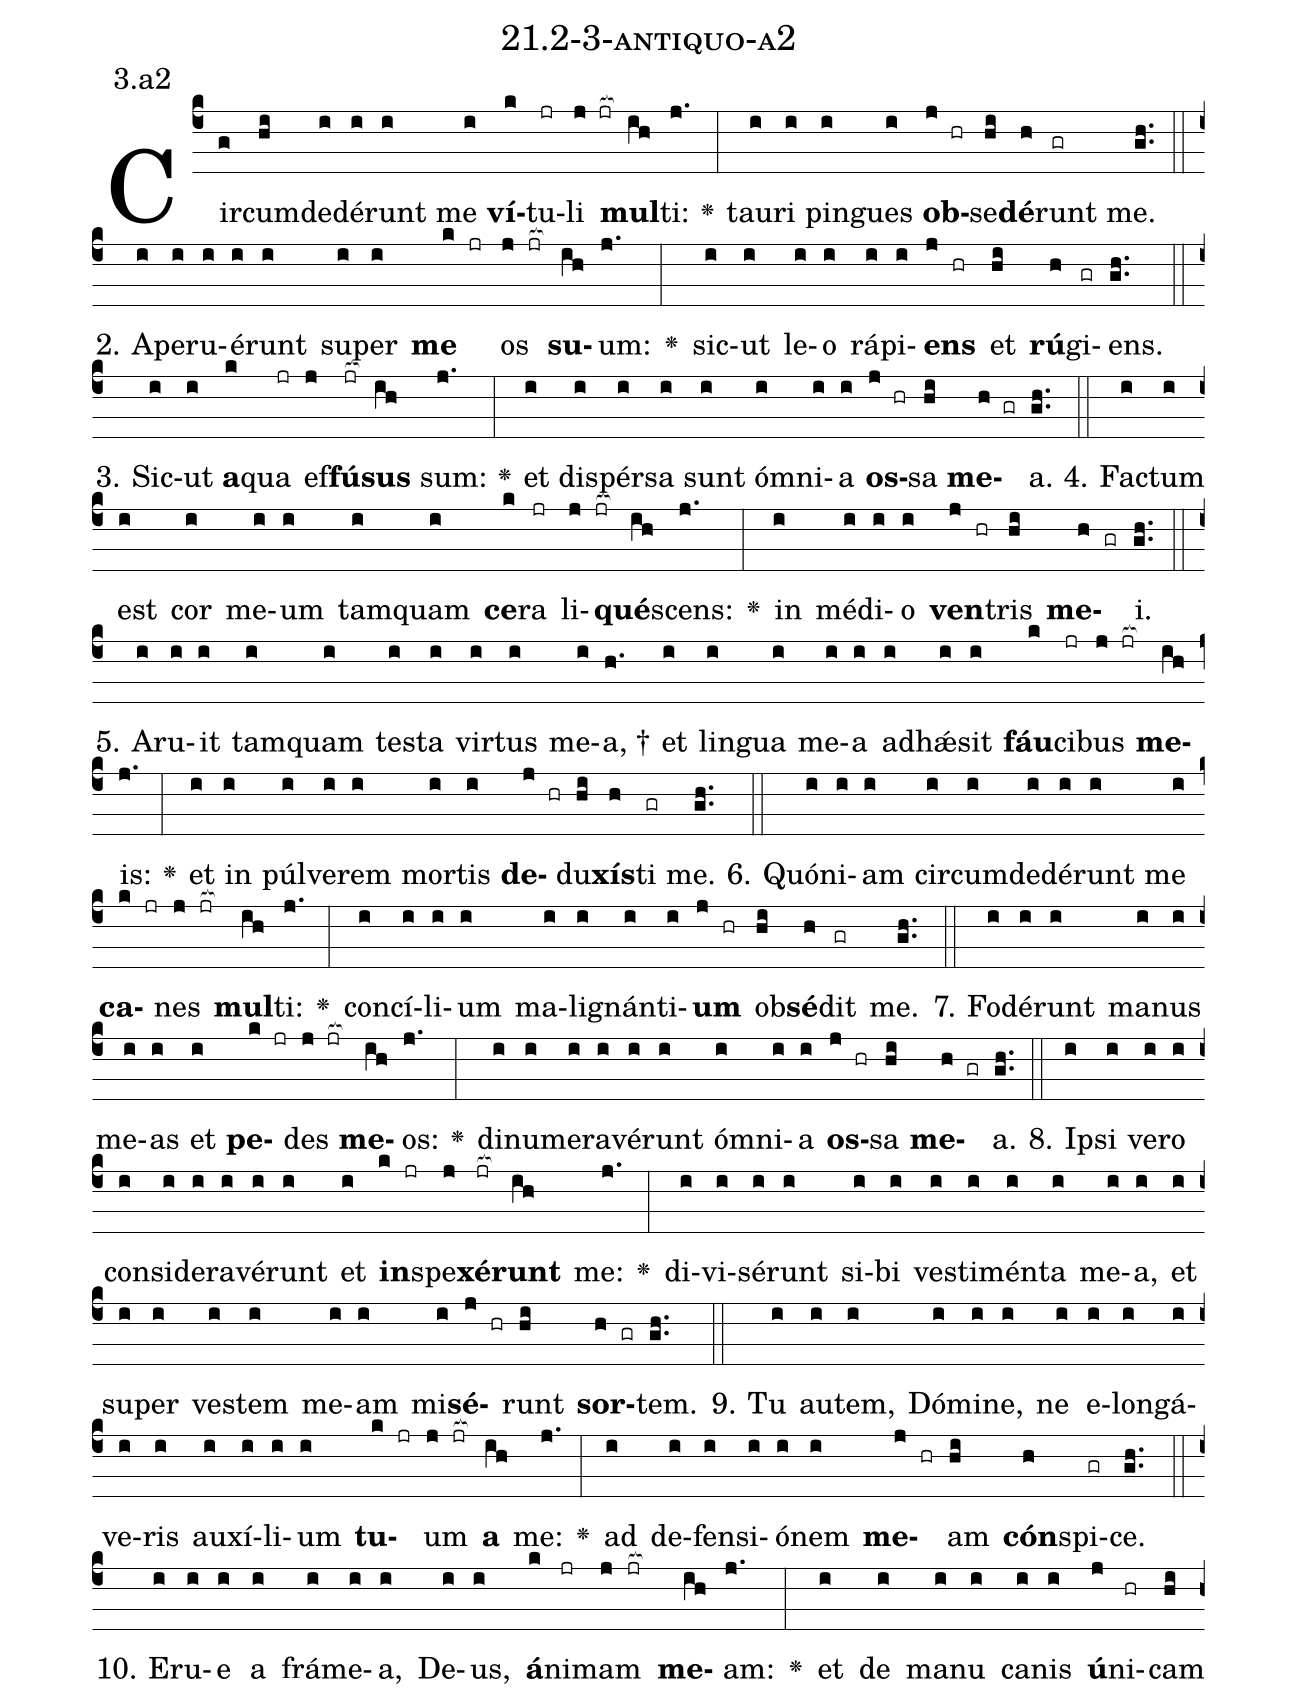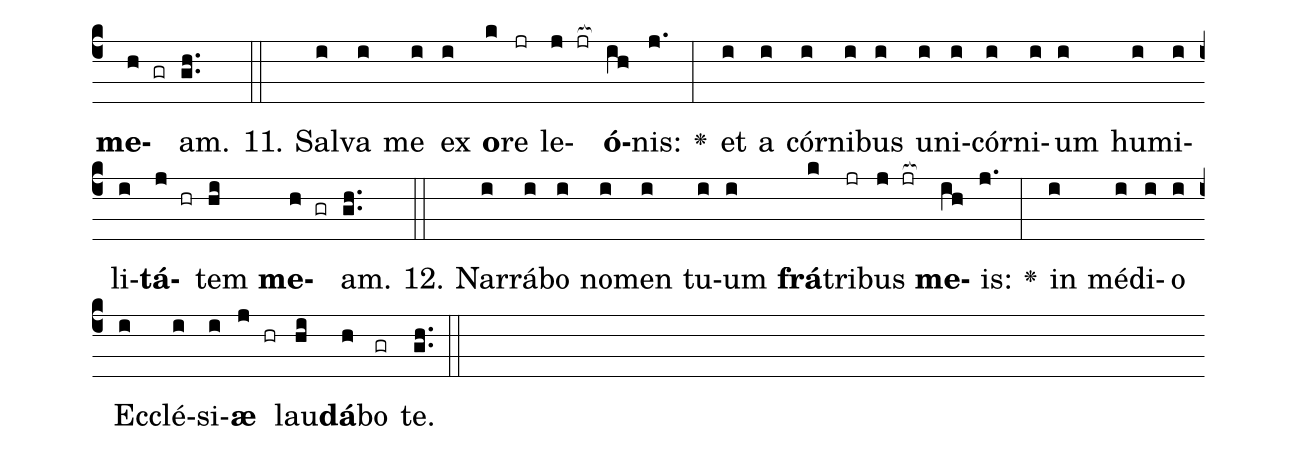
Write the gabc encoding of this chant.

name: 21.2-3-antiquo-a2;
annotation: 3.a2;
%%
(c4)Cir(g)cum(hi)de(i)dé(i)runt(i) me(i) <b>ví</b>(k)tu(jr)li(j jr[ocb:1{]) <b>mul</b>(ih[ocb:0}])ti:(j.) <v>\greheightstar</v>(:) tau(i)ri(i) pin(i)gues(i) <b>ob</b>(j hr)se(hi)<b>dé</b>(h)runt(gr) me.(gh..) (::)
2. A(i)pe(i)ru(i)é(i)runt(i) su(i)per(i) <b>me</b>(k jr) os(j jr[ocb:1{]) <b>su</b>(ih[ocb:0}])um:(j.) <v>\greheightstar</v>(:) sic(i)ut(i) le(i)o(i) rá(i)pi(i)<b>ens</b>(j hr) et(hi) <b>rú</b>(h)gi(gr)ens.(gh..) (::)
3. Sic(i)ut(i) <b>a</b>(k)qua(jr) ef(j)<b>fú</b>(jr[ocb:1{])<b>sus</b>(ih[ocb:0}]) sum:(j.) <v>\greheightstar</v>(:) et(i) di(i)spér(i)sa(i) sunt(i) óm(i)ni(i)a(i) <b>os</b>(j hr)sa(hi) <b>me</b>(h gr)a.(gh..) (::)
4. Fac(i)tum(i) est(i) cor(i) me(i)um(i) tam(i)quam(i) <b>ce</b>(k)ra(jr) li(j jr[ocb:1{])<b>qué</b>(ih[ocb:0}])scens:(j.) <v>\greheightstar</v>(:) in(i) mé(i)di(i)o(i) <b>ven</b>(j hr)tris(hi) <b>me</b>(h gr)i.(gh..) (::)
5. A(i)ru(i)it(i) tam(i)quam(i) tes(i)ta(i) vir(i)tus(i) me(i)a, †(h.) et(i) lin(i)gua(i) me(i)a(i) ad(i)hǽ(i)sit(i) <b>fáu</b>(k)ci(jr)bus(j jr[ocb:1{]) <b>me</b>(ih[ocb:0}])is:(j.) <v>\greheightstar</v>(:) et(i) in(i) púl(i)ve(i)rem(i) mor(i)tis(i) <b>de</b>(j hr)du(hi)<b>xís</b>(h)ti(gr) me.(gh..) (::)
6. Quón(i)i(i)am(i) cir(i)cum(i)de(i)dé(i)runt(i) me(i) <b>ca</b>(k jr)nes(j jr[ocb:1{]) <b>mul</b>(ih[ocb:0}])ti:(j.) <v>\greheightstar</v>(:) con(i)cí(i)li(i)um(i) ma(i)li(i)gnán(i)ti(i)<b>um</b>(j hr) ob(hi)<b>sé</b>(h)dit(gr) me.(gh..) (::)
7. Fo(i)dé(i)runt(i) ma(i)nus(i) me(i)as(i) et(i) <b>pe</b>(k jr)des(j jr[ocb:1{]) <b>me</b>(ih[ocb:0}])os:(j.) <v>\greheightstar</v>(:) di(i)nu(i)me(i)ra(i)vé(i)runt(i) óm(i)ni(i)a(i) <b>os</b>(j hr)sa(hi) <b>me</b>(h gr)a.(gh..) (::)
8. Ip(i)si(i) ve(i)ro(i) con(i)si(i)de(i)ra(i)vé(i)runt(i) et(i) <b>in</b>(k jr)spe(j)<b>xé</b>(jr[ocb:1{])<b>runt</b>(ih[ocb:0}]) me:(j.) <v>\greheightstar</v>(:) di(i)vi(i)sé(i)runt(i) si(i)bi(i) ves(i)ti(i)mén(i)ta(i) me(i)a,(i) et(i) su(i)per(i) ves(i)tem(i) me(i)am(i) mi(i)<b>sé</b>(j hr)runt(hi) <b>sor</b>(h gr)tem.(gh..) (::)
9. Tu(i) au(i)tem,(i) Dó(i)mi(i)ne,(i) ne(i) e(i)lon(i)gá(i)ve(i)ris(i) au(i)xí(i)li(i)um(i) <b>tu</b>(k jr)um(j jr[ocb:1{]) <b>a</b>(ih[ocb:0}]) me:(j.) <v>\greheightstar</v>(:) ad(i) de(i)fen(i)si(i)ó(i)nem(i) <b>me</b>(j hr)am(hi) <b>cón</b>(h)spi(gr)ce.(gh..) (::)
10. E(i)ru(i)e(i) a(i) frá(i)me(i)a,(i) De(i)us,(i) <b>á</b>(k)ni(jr)mam(j jr[ocb:1{]) <b>me</b>(ih[ocb:0}])am:(j.) <v>\greheightstar</v>(:) et(i) de(i) ma(i)nu(i) ca(i)nis(i) <b>ú</b>(j)ni(hr)cam(hi) <b>me</b>(h gr)am.(gh..) (::)
11. Sal(i)va(i) me(i) ex(i) <b>o</b>(k)re(jr) le(j jr[ocb:1{])<b>ó</b>(ih[ocb:0}])nis:(j.) <v>\greheightstar</v>(:) et(i) a(i) cór(i)ni(i)bus(i) u(i)ni(i)cór(i)ni(i)um(i) hu(i)mi(i)li(i)<b>tá</b>(j hr)tem(hi) <b>me</b>(h gr)am.(gh..) (::)
12. Nar(i)rá(i)bo(i) no(i)men(i) tu(i)um(i) <b>frá</b>(k)tri(jr)bus(j jr[ocb:1{]) <b>me</b>(ih[ocb:0}])is:(j.) <v>\greheightstar</v>(:) in(i) mé(i)di(i)o(i) Ec(i)clé(i)si(i)<b>æ</b>(j hr) lau(hi)<b>dá</b>(h)bo(gr) te.(gh..) (::)
